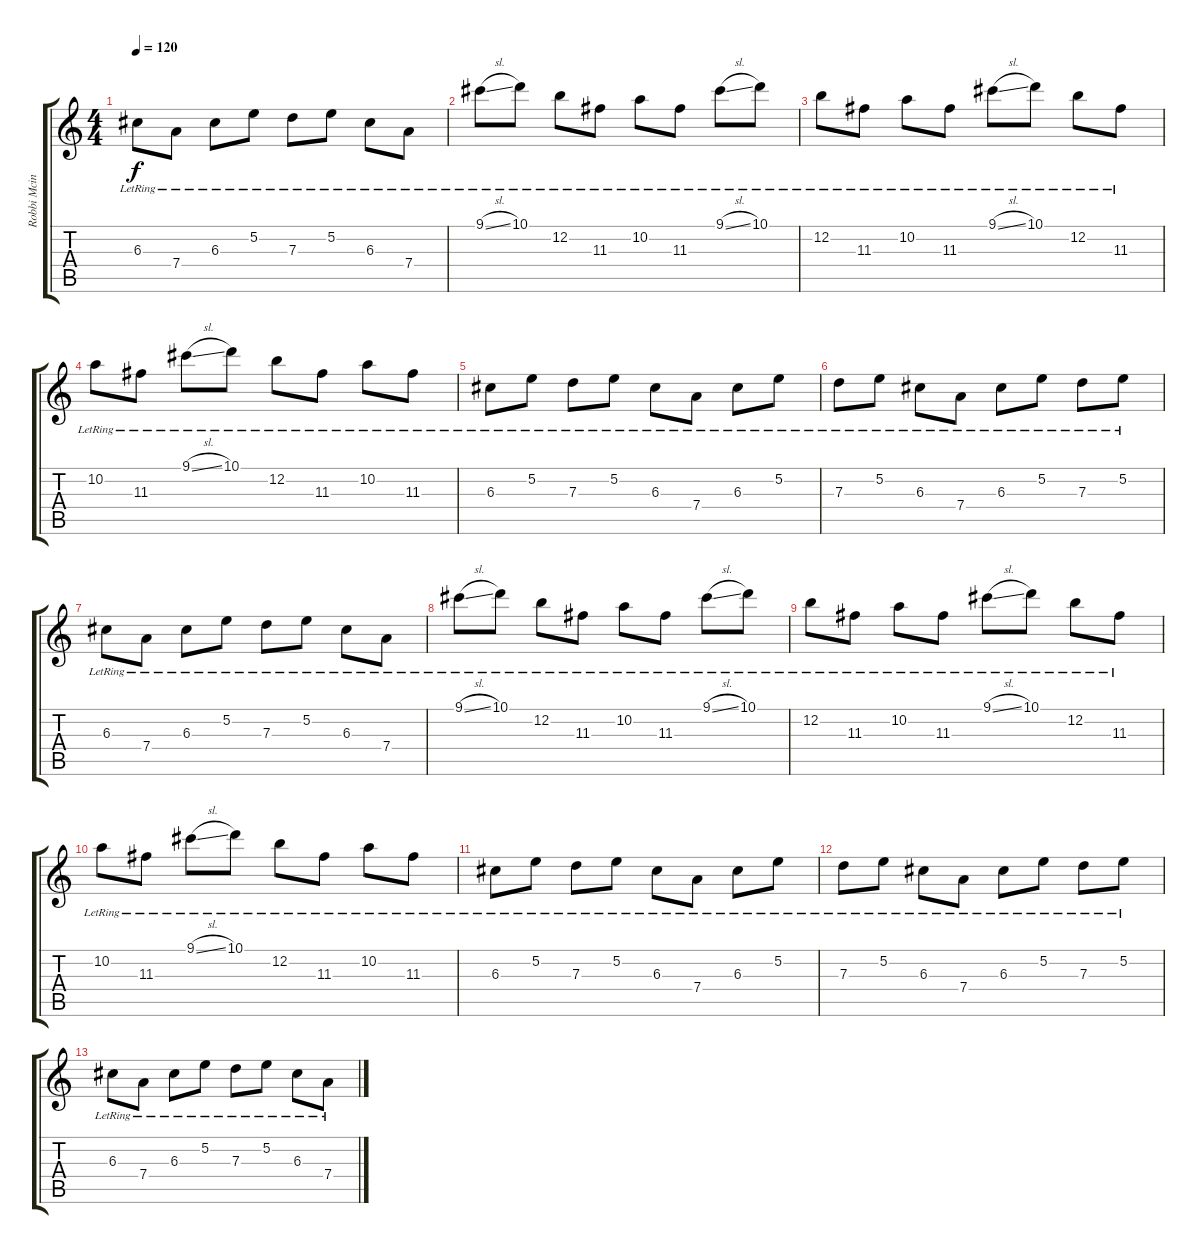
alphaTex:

\track ("Robbi Mcintosh" "Robbi Mcin") {instrument electricguitarjazz}
\staff {score tabs}
\tuning (E4 B3 G3 D3 A2 E2) {hide}
\ts (4 4)
\tempo 120
\clef g2
\ks c
6.3{lr}.8{dy f} 7.4{lr}.8 6.3{lr}.8 5.2{lr}.8 7.3{lr}.8 5.2{lr}.8 6.3{lr}.8 7.4{lr}.8 |
9.1{sl lr}.8 10.1{lr}.8 12.2{lr}.8 11.3{lr}.8 10.2{lr}.8 11.3{lr}.8 9.1{sl lr}.8 10.1{lr}.8 |
12.2{lr}.8 11.3{lr}.8 10.2{lr}.8 11.3{lr}.8 9.1{sl lr}.8 10.1{lr}.8 12.2{lr}.8 11.3{lr}.8 |
10.2{lr}.8 11.3{lr}.8 9.1{sl lr}.8 10.1{lr}.8 12.2{lr}.8 11.3{lr}.8 10.2{lr}.8 11.3{lr}.8 |
6.3{lr}.8 5.2{lr}.8 7.3{lr}.8 5.2{lr}.8 6.3{lr}.8 7.4{lr}.8 6.3{lr}.8 5.2{lr}.8 |
7.3{lr}.8 5.2{lr}.8 6.3{lr}.8 7.4{lr}.8 6.3{lr}.8 5.2{lr}.8 7.3{lr}.8 5.2{lr}.8 |
6.3{lr}.8 7.4{lr}.8 6.3{lr}.8 5.2{lr}.8 7.3{lr}.8 5.2{lr}.8 6.3{lr}.8 7.4{lr}.8 |
9.1{sl lr}.8 10.1{lr}.8 12.2{lr}.8 11.3{lr}.8 10.2{lr}.8 11.3{lr}.8 9.1{sl lr}.8 10.1{lr}.8 |
12.2{lr}.8 11.3{lr}.8 10.2{lr}.8 11.3{lr}.8 9.1{sl lr}.8 10.1{lr}.8 12.2{lr}.8 11.3{lr}.8 |
10.2{lr}.8 11.3{lr}.8 9.1{sl lr}.8 10.1{lr}.8 12.2{lr}.8 11.3{lr}.8 10.2{lr}.8 11.3{lr}.8 |
6.3{lr}.8 5.2{lr}.8 7.3{lr}.8 5.2{lr}.8 6.3{lr}.8 7.4{lr}.8 6.3{lr}.8 5.2{lr}.8 |
7.3{lr}.8 5.2{lr}.8 6.3{lr}.8 7.4{lr}.8 6.3{lr}.8 5.2{lr}.8 7.3{lr}.8 5.2{lr}.8 |
6.3{lr}.8 7.4{lr}.8 6.3{lr}.8 5.2{lr}.8 7.3{lr}.8 5.2{lr}.8 6.3{lr}.8 7.4{lr}.8
